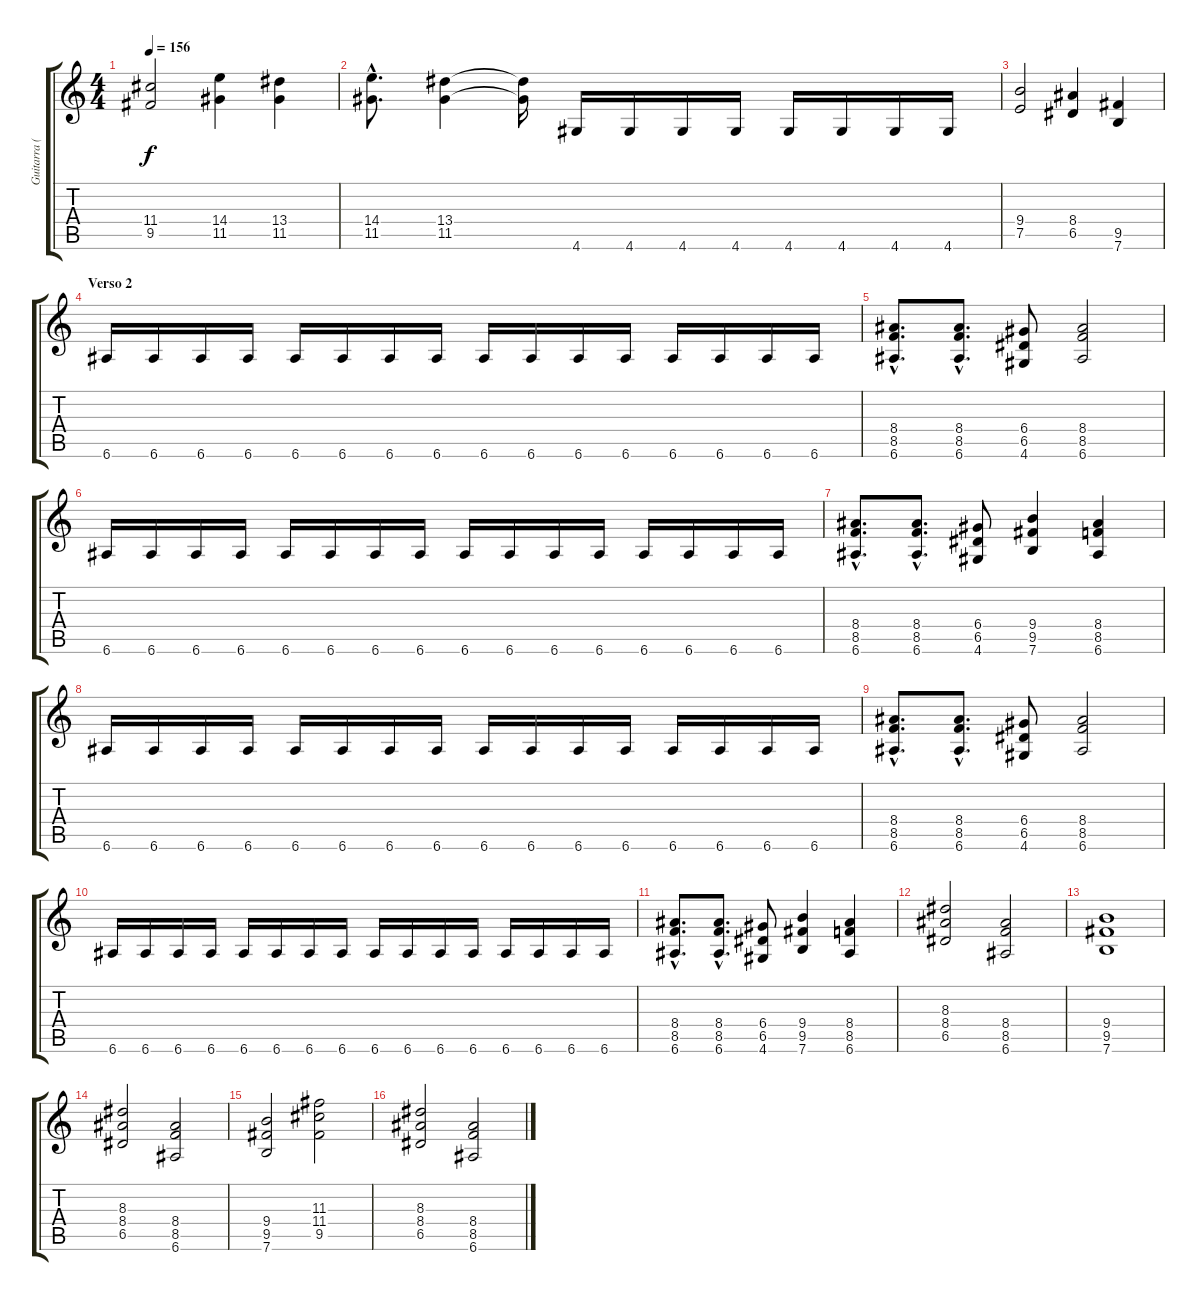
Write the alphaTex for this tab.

\track ("Guitarra (Jero)" "Guitarra (") {instrument distortionguitar}
\staff {score tabs}
\tuning (E4 B3 G3 D3 A2 E2) {hide}
\ts (4 4)
\tempo 156
\clef g2
\ks c
(11.4 9.5).2{dy f} (14.4 11.5).4 (13.4 11.5).4 |
(14.4{hac} 11.5{hac}).8{d} (13.4 11.5).4 (13.4{t} 11.5{t}).16 4.6.16 4.6.16 4.6.16 4.6.16 4.6.16 4.6.16 4.6.16 4.6.16 |
(9.4 7.5).2 (8.4 6.5).4 (9.5 7.6).4 |
\section ("" "Verso 2")
6.6.16 6.6.16 6.6.16 6.6.16 6.6.16 6.6.16 6.6.16 6.6.16 6.6.16 6.6.16 6.6.16 6.6.16 6.6.16 6.6.16 6.6.16 6.6.16 |
(8.4{hac} 8.5{hac} 6.6{hac}).8{d} (8.4{hac} 8.5{hac} 6.6{hac}).8{d} (6.4 6.5 4.6).8 (8.4 8.5 6.6).2 |
6.6.16 6.6.16 6.6.16 6.6.16 6.6.16 6.6.16 6.6.16 6.6.16 6.6.16 6.6.16 6.6.16 6.6.16 6.6.16 6.6.16 6.6.16 6.6.16 |
(8.4{hac} 8.5{hac} 6.6{hac}).8{d} (8.4{hac} 8.5{hac} 6.6{hac}).8{d} (6.4 6.5 4.6).8 (9.4 9.5 7.6).4 (8.4 8.5 6.6).4 |
6.6.16 6.6.16 6.6.16 6.6.16 6.6.16 6.6.16 6.6.16 6.6.16 6.6.16 6.6.16 6.6.16 6.6.16 6.6.16 6.6.16 6.6.16 6.6.16 |
(8.4{hac} 8.5{hac} 6.6{hac}).8{d} (8.4{hac} 8.5{hac} 6.6{hac}).8{d} (6.4 6.5 4.6).8 (8.4 8.5 6.6).2 |
6.6.16 6.6.16 6.6.16 6.6.16 6.6.16 6.6.16 6.6.16 6.6.16 6.6.16 6.6.16 6.6.16 6.6.16 6.6.16 6.6.16 6.6.16 6.6.16 |
(8.4{hac} 8.5{hac} 6.6{hac}).8{d} (8.4{hac} 8.5{hac} 6.6{hac}).8{d} (6.4 6.5 4.6).8 (9.4 9.5 7.6).4 (8.4 8.5 6.6).4 |
(8.3 8.4 6.5).2 (8.4 8.5 6.6).2 |
(9.4 9.5 7.6).1 |
(8.3 8.4 6.5).2 (8.4 8.5 6.6).2 |
(9.4 9.5 7.6).2 (11.3 11.4 9.5).2 |
(8.3 8.4 6.5).2 (8.4 8.5 6.6).2
